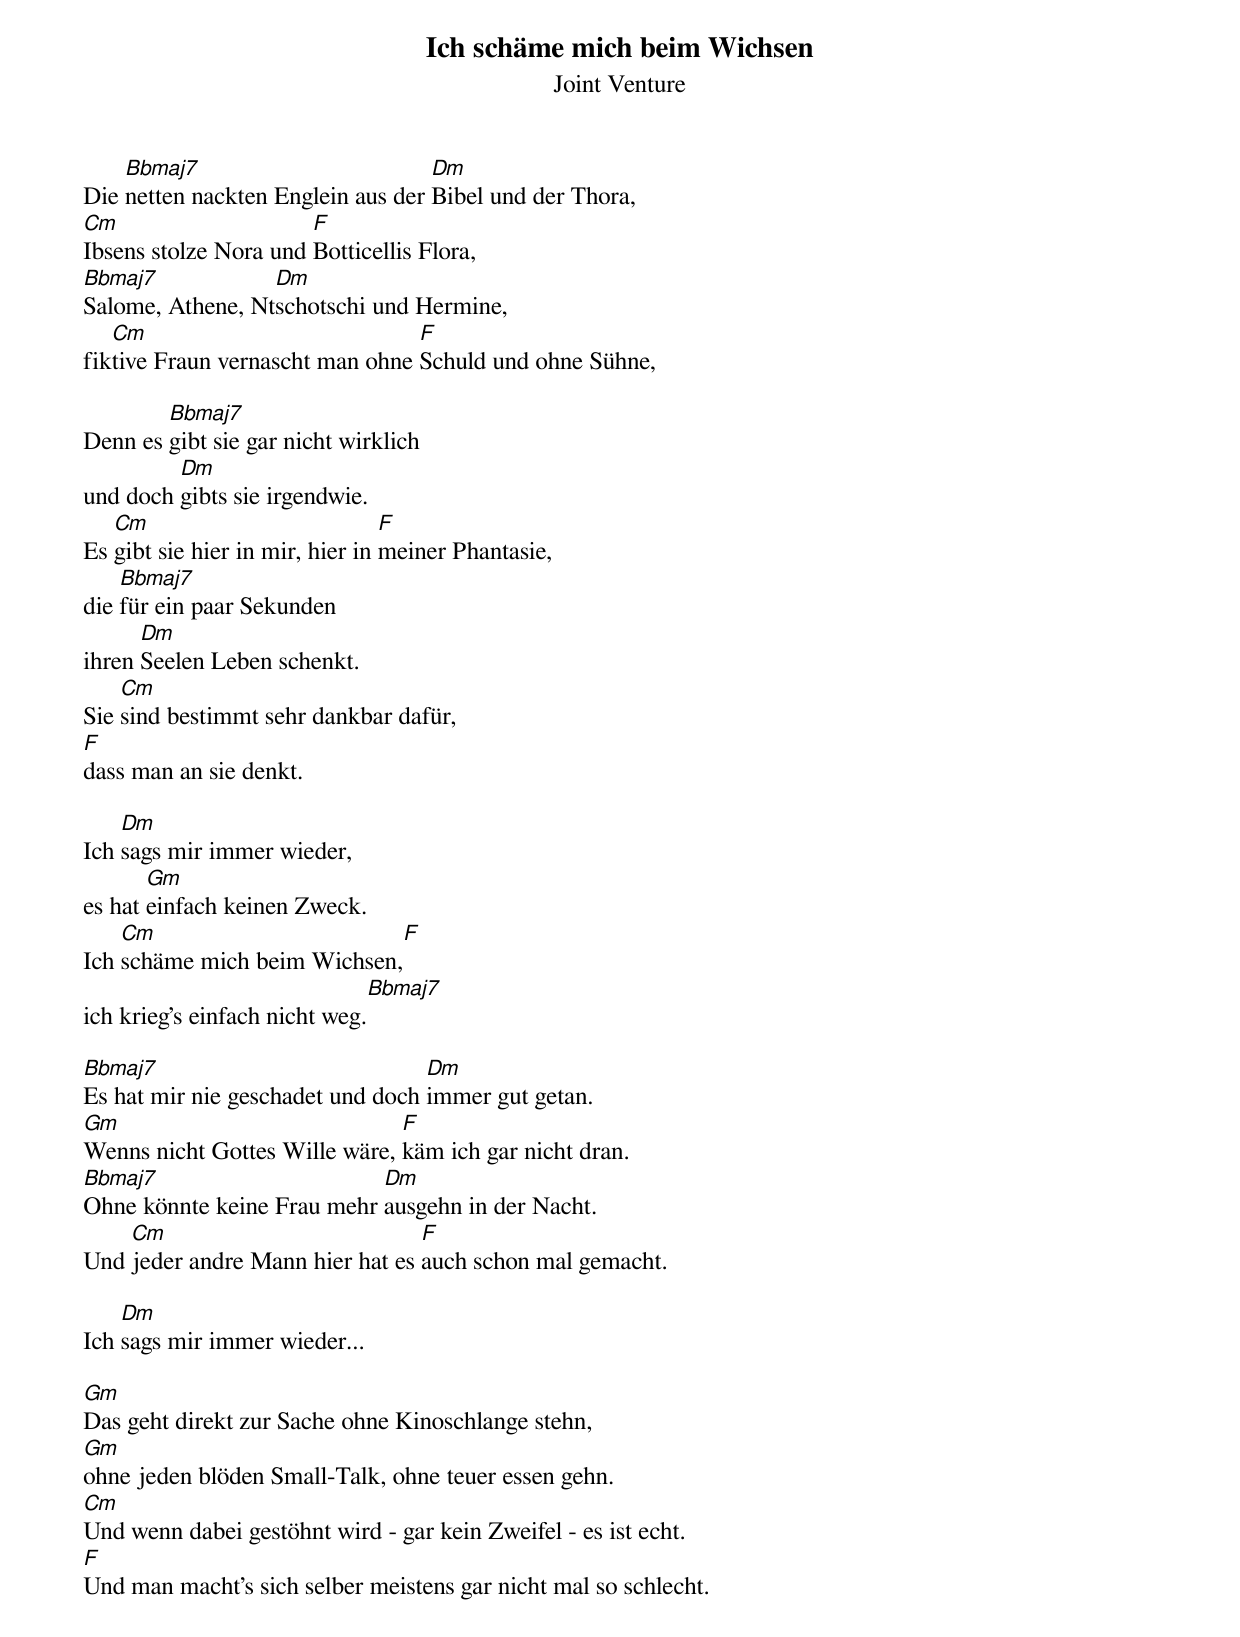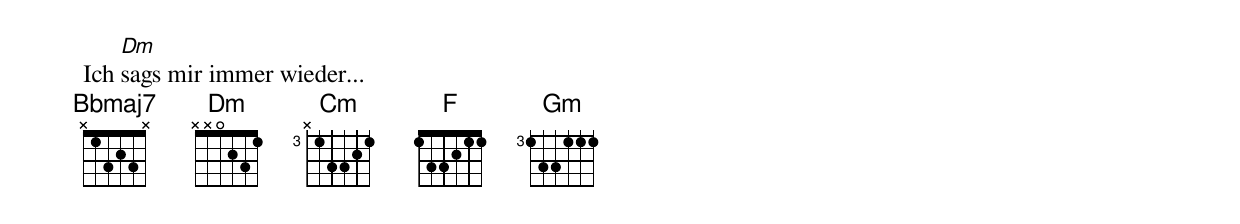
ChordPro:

{t:Ich schäme mich beim Wichsen}
{st:Joint Venture}

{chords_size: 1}
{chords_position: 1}
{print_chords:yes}
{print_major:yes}
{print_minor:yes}
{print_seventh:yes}
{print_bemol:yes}
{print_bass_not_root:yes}
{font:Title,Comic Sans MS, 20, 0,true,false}
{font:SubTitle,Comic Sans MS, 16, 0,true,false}
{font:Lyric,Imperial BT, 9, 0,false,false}
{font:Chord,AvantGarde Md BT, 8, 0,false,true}
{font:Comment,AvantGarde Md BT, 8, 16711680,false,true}
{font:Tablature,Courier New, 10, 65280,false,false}
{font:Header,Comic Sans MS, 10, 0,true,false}
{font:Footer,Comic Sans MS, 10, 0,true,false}
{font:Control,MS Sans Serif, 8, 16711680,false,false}
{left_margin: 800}
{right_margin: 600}
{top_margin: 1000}
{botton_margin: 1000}
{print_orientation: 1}




Die [Bbmaj7]netten nackten Englein aus der [Dm]Bibel und der Thora,
[Cm]Ibsens stolze Nora und [F]Botticellis Flora,
[Bbmaj7]Salome, Athene, Nt[Dm]schotschi und Hermine,
fik[Cm]tive Fraun vernascht man ohne [F]Schuld und ohne Sühne,

Denn es [Bbmaj7]gibt sie gar nicht wirklich
und doch [Dm]gibts sie irgendwie.
Es [Cm]gibt sie hier in mir, hier in [F]meiner Phantasie,
die [Bbmaj7]für ein paar Sekunden
ihren [Dm]Seelen Leben schenkt.
Sie [Cm]sind bestimmt sehr dankbar dafür,
[F]dass man an sie denkt.

Ich [Dm]sags mir immer wieder,
es hat [Gm]einfach keinen Zweck.
Ich [Cm]schäme mich beim Wichsen,[F]
ich krieg's einfach nicht weg.[Bbmaj7]

[Bbmaj7]Es hat mir nie geschadet und doch [Dm]immer gut getan.
[Gm]Wenns nicht Gottes Wille wäre, [F]käm ich gar nicht dran.
[Bbmaj7]Ohne könnte keine Frau mehr [Dm]ausgehn in der Nacht.
Und [Cm]jeder andre Mann hier hat es [F]auch schon mal gemacht.

Ich [Dm]sags mir immer wieder...

[Gm]Das geht direkt zur Sache ohne Kinoschlange stehn,
[Gm]ohne jeden blöden Small-Talk, ohne teuer essen gehn.
[Cm]Und wenn dabei gestöhnt wird - gar kein Zweifel - es ist echt.
[F]Und man macht's sich selber meistens gar nicht mal so schlecht.

Ich [Dm]sags mir immer wieder...
